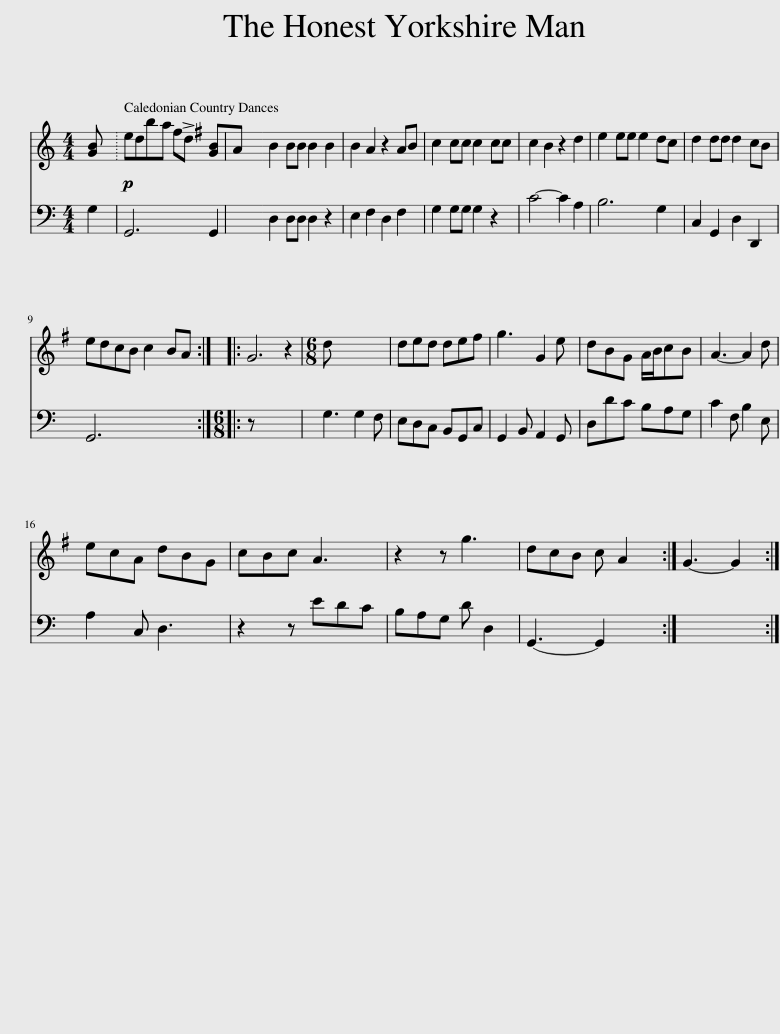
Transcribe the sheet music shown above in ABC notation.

X:1
%%score 1 2
L:1/8
M:4/4
I:linebreak $
K:C
V:1 treble
V:2 bass
V:1
 [GB] x |!p! edba f!>!d [GB]A | B2 BB B2 B2 | B2 A2 z2 AB | c2 cc c2 cc | %5
 c2 B2 z2 d2 | e2 ee e2 dc | d2 dd d2 cB |$ edcB c2 BA :: G6 z2 | %10
[M:6/8] d x5 | ded de^f | g3 G2 e | dBG A/B/cB | A3- A2 d |$ %15
 ecA dBG | cBc A3 | z2 z g3 | dcB c A2 :| G3- G2 :| %20
V:2
 G,2 | G,,6 G,,2 | D,2 D,D, D,2 z2 | E,2 F,2 D,2 F,2 | G,2 G,G, G,2 z2 | %5
 C4- C2 A,2 | B,6 G,2 | C,2 G,,2 D,2 D,,2 |$ G,,6 x2 ::[M:6/8] z x5 | %10
 G,3 G,2 F, | E,D,C, B,,G,,C, | G,,2 B,, A,,2 G,, | D,DC B,A,G, | C2 F, B,2 E, |$ %15
 A,2 C, D,3 | z2 z EDC | B,A,G, D D,2 | G,,3- G,,2 x :| x5 :| %20
